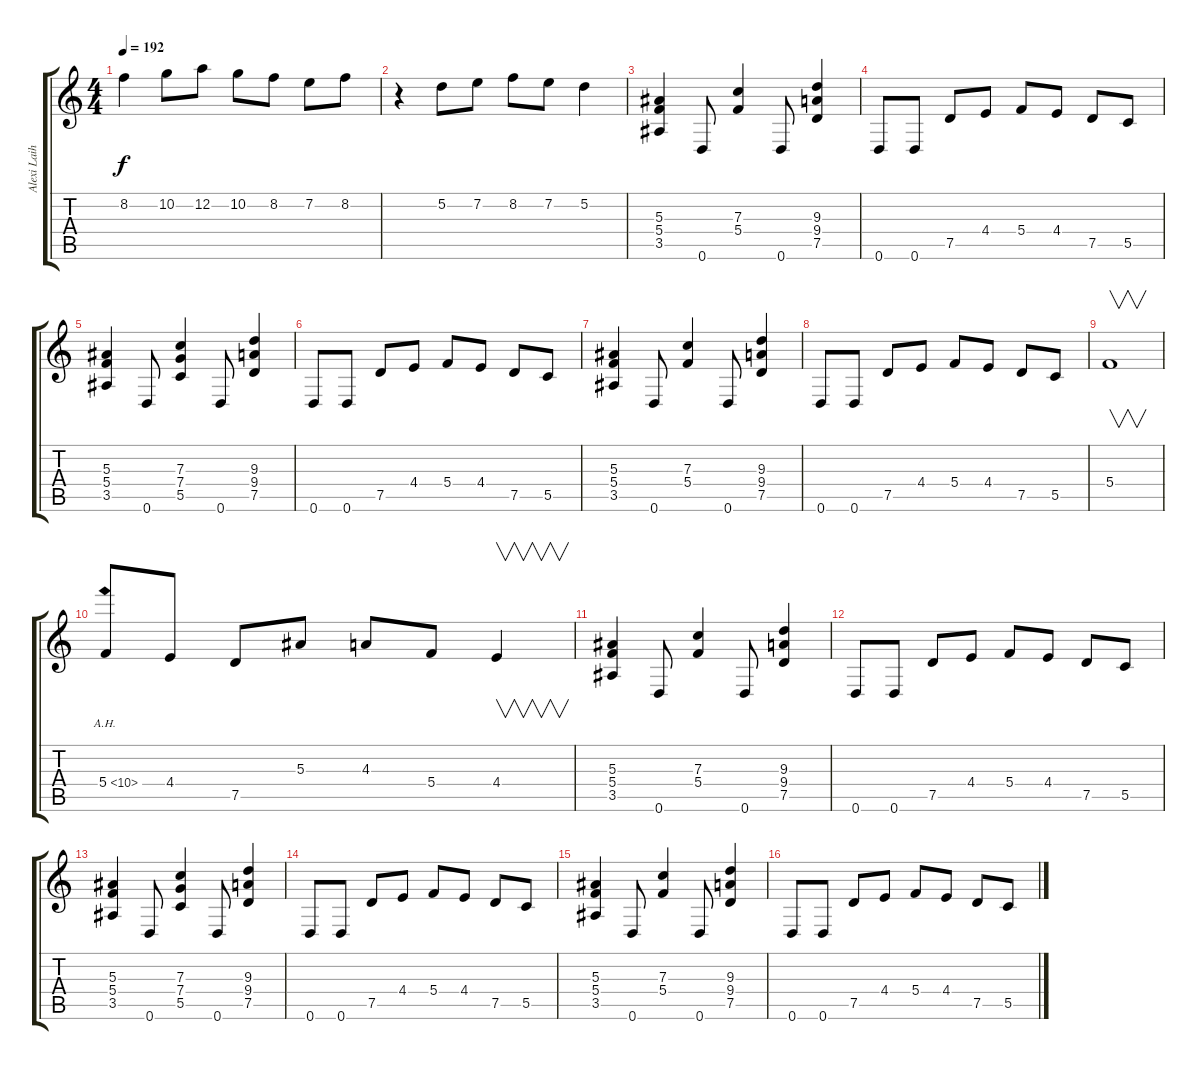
\track ("Alexi Laiho" "Alexi Laih") {instrument overdrivenguitar}
\staff {score tabs}
\tuning (D4 A3 F3 C3 G2 D2) {hide}
\ts (4 4)
\tempo 192
\clef g2
\ks c
8.2.4{dy f} 10.2.8 12.2.8 10.2.8 8.2.8 7.2.8 8.2.8 |
r.4 5.2.8 7.2.8 8.2.8 7.2.8 5.2.4 |
(5.3 5.4 3.5).4 0.6.8 (7.3 5.4).4 0.6.8 (9.3 9.4 7.5).4 |
0.6.8 0.6.8 7.5.8 4.4.8 5.4.8 4.4.8 7.5.8 5.5.8 |
(5.3 5.4 3.5).4 0.6.8 (7.3 7.4 5.5).4 0.6.8 (9.3 9.4 7.5).4 |
0.6.8 0.6.8 7.5.8 4.4.8 5.4.8 4.4.8 7.5.8 5.5.8 |
(5.3 5.4 3.5).4 0.6.8 (7.3 5.4).4 0.6.8 (9.3 9.4 7.5).4 |
0.6.8 0.6.8 7.5.8 4.4.8 5.4.8 4.4.8 7.5.8 5.5.8 |
5.4.1{v} |
5.4{ah 5}.8 4.4.8 7.5.8 5.3.8 4.3.8 5.4.8 4.4.4{v} |
(5.3 5.4 3.5).4 0.6.8 (7.3 5.4).4 0.6.8 (9.3 9.4 7.5).4 |
0.6.8 0.6.8 7.5.8 4.4.8 5.4.8 4.4.8 7.5.8 5.5.8 |
(5.3 5.4 3.5).4 0.6.8 (7.3 7.4 5.5).4 0.6.8 (9.3 9.4 7.5).4 |
0.6.8 0.6.8 7.5.8 4.4.8 5.4.8 4.4.8 7.5.8 5.5.8 |
(5.3 5.4 3.5).4 0.6.8 (7.3 5.4).4 0.6.8 (9.3 9.4 7.5).4 |
0.6.8 0.6.8 7.5.8 4.4.8 5.4.8 4.4.8 7.5.8 5.5.8
